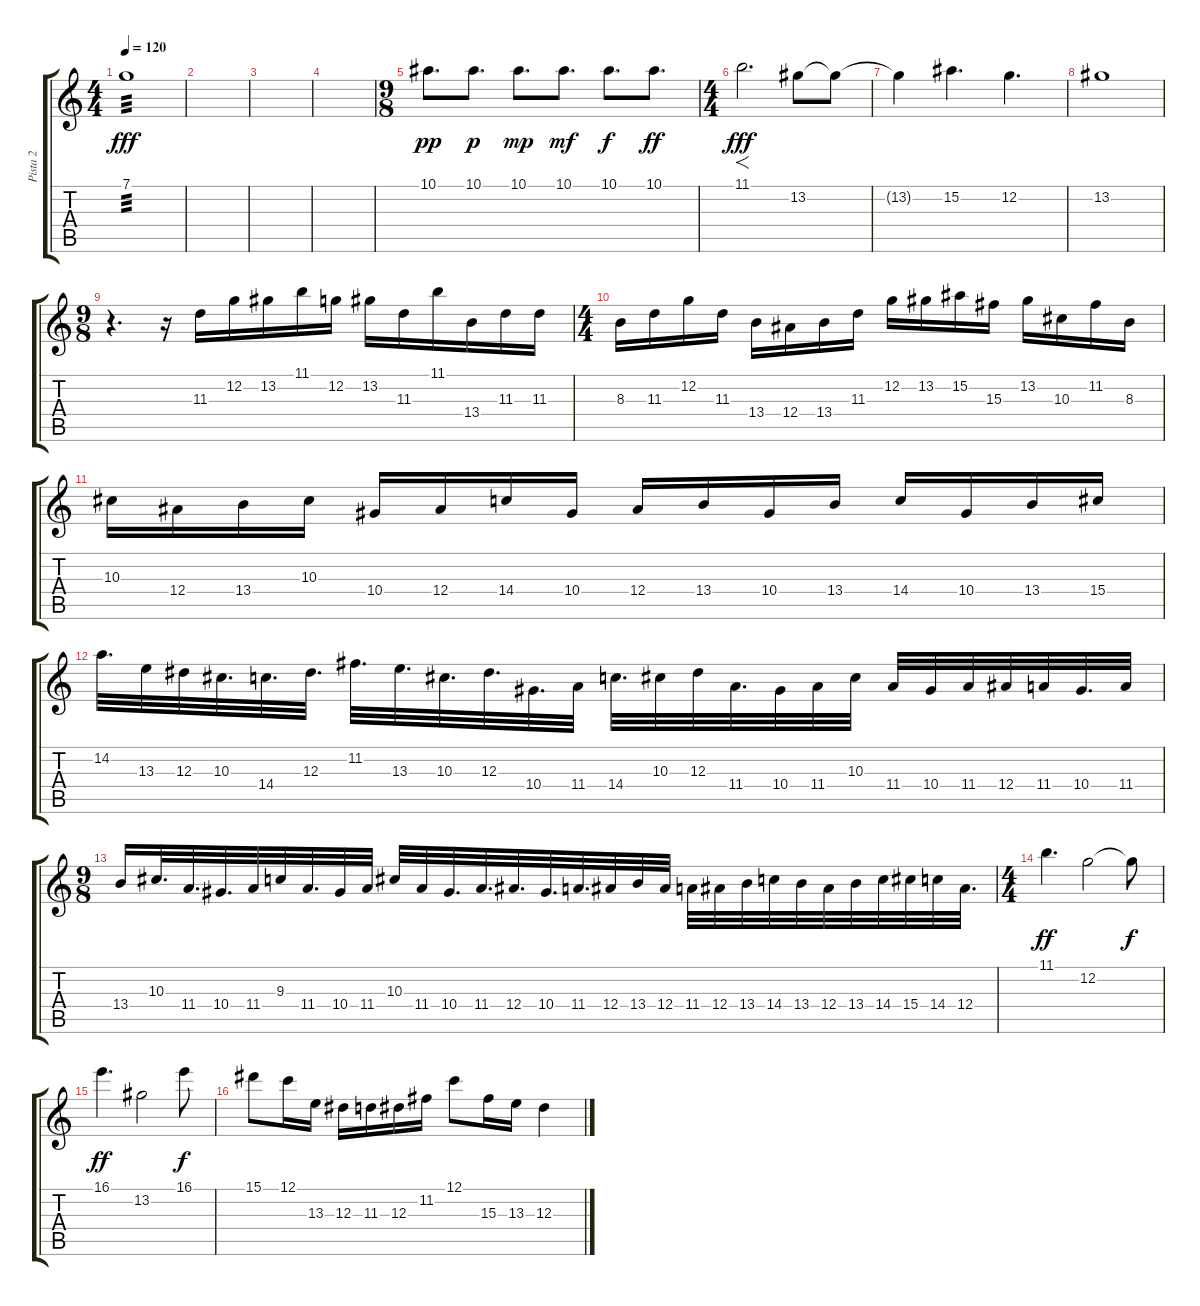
\track ("Pista 2" "Pista 2") {instrument overdrivenguitar}
\staff {score tabs}
\tuning (C4 G3 Eb3 Bb2 F2 C2) {hide}
\ts (4 4)
\tempo 120
\clef g2
\ks c
7.1.1{tp 3 dy fff} |
|
|
|
\ts (9 8)
10.1.8{d dy pp} 10.1.8{d dy p} 10.1.8{d dy mp} 10.1.8{d dy mf} 10.1.8{d dy f} 10.1.8{d dy ff} |
\ts (4 4)
11.1.2{f d dy fff} 13.2.8 13.2{t}.8 |
13.2{t}.4 15.2.4{d} 12.2.4{d} |
13.2.1 |
\ts (9 8)
r.4{d} r.16 11.3.16 12.2.16 13.2.16 11.1.16 12.2.16 13.2.16 11.3.16 11.1.16 13.4.16 11.3.16 11.3.16 |
\ts (4 4)
8.3.16 11.3.16 12.2.16 11.3.16 13.4.16 12.4.16 13.4.16 11.3.16 12.2.16 13.2.16 15.2.16 15.3.16 13.2.16 10.3.16 11.2.16 8.3.16 |
10.3.16 12.4.16 13.4.16 10.3.16 10.4.16 12.4.16 14.4.16 10.4.16 12.4.16 13.4.16 10.4.16 13.4.16 14.4.16 10.4.16 13.4.16 15.4.16 |
14.2.32{d} 13.3.32 12.3.32 10.3.32{d} 14.4.32{d} 12.3.32{d} 11.2.32{d} 13.3.32{d} 10.3.32{d} 12.3.32{d} 10.4.32{d} 11.4.32 14.4.32{d} 10.3.32 12.3.32 11.4.32{d} 10.4.32 11.4.32 10.3.32 11.4.32 10.4.32 11.4.32 12.4.32 11.4.32 10.4.32{d} 11.4.32 |
\ts (9 8)
13.4.16 10.3.32{d} 11.4.32{d} 10.4.32{d} 11.4.32 9.3.32 11.4.32{d} 10.4.32 11.4.32 10.3.32 11.4.32 10.4.32{d} 11.4.32{d} 12.4.32{d} 10.4.32{d} 11.4.32{d} 12.4.32 13.4.32 12.4.32 11.4.32 12.4.32 13.4.32 14.4.32 13.4.32 12.4.32 13.4.32 14.4.32 15.4.32 14.4.32 12.4.32{d} |
\ts (4 4)
11.1.4{d dy ff} 12.2.2 12.2{t}.8{dy f} |
16.1.4{d dy ff} 13.2.2 16.1.8{dy f} |
15.1.8 12.1.16 13.3.16 12.3.16 11.3.16 12.3.16 11.2.16 12.1.8 15.3.16 13.3.16 12.3.4
